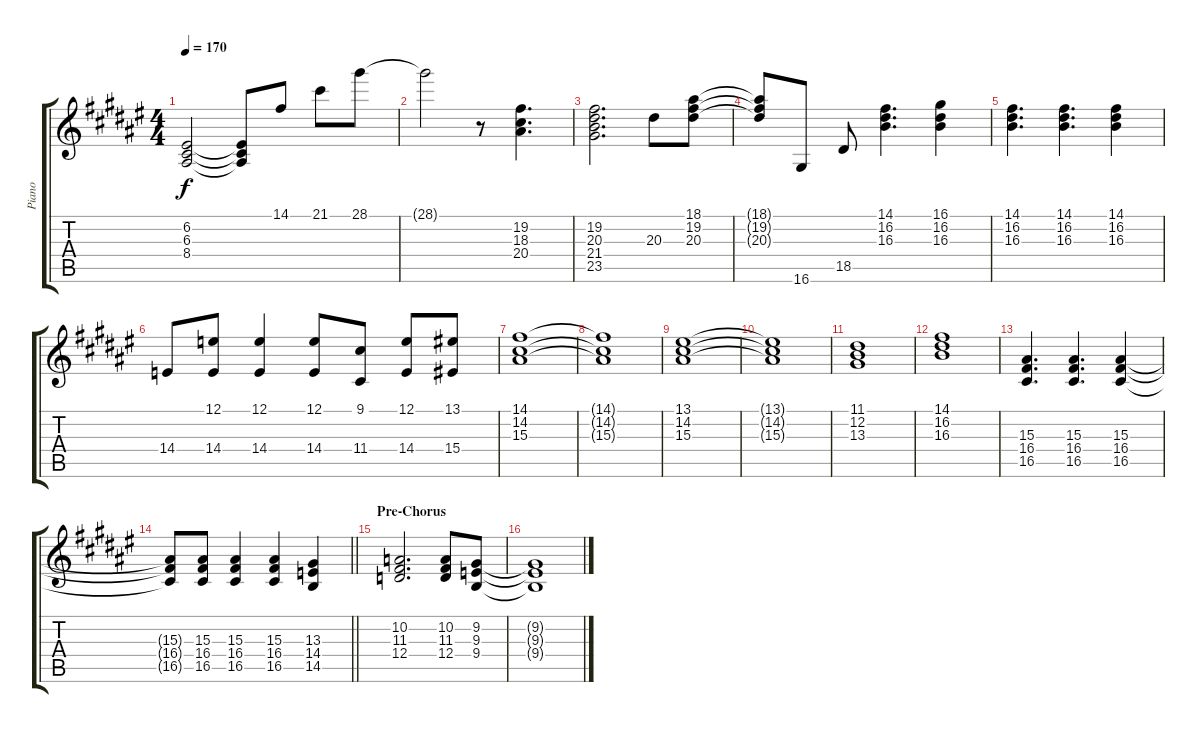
\track ("Piano" "Piano") {instrument electricgrandpiano}
\staff {score tabs}
\tuning (E4 B3 G3 D3 A2 E2) {hide}
\ts (4 4)
\tempo 170
\clef g2
\ks f#
(6.2 6.3 8.4).2{dy f} (6.2{t} 6.3{t} 8.4{t}).8 14.1.8 21.1.8 28.1.8 |
28.1{t}.2 r.8 (19.2 18.3 20.4).4{d} |
(19.2 20.3 21.4 23.5).2{d} 20.3.8 (18.1 19.2 20.3).8 |
(18.1{t} 19.2{t} 20.3{t}).8 16.6.8 18.5.8 (14.1 16.2 16.3).4{d} (16.1 16.2 16.3).4 |
(14.1 16.2 16.3).4{d} (14.1 16.2 16.3).4{d} (14.1 16.2 16.3).4 |
14.4.8 (12.1 14.4).8 (12.1 14.4).4 (12.1 14.4).8 (9.1 11.4).8 (12.1 14.4).8 (13.1 15.4).8 |
(14.1 14.2 15.3).1 |
(14.1{t} 14.2{t} 15.3{t}).1 |
(13.1 14.2 15.3).1 |
(13.1{t} 14.2{t} 15.3{t}).1 |
(11.1 12.2 13.3).1 |
(14.1 16.2 16.3).1 |
(15.3 16.4 16.5).4{d} (15.3 16.4 16.5).4{d} (15.3 16.4 16.5).4 |
\barLineRight lightlight
(15.3{t} 16.4{t} 16.5{t}).8 (15.3 16.4 16.5).8 (15.3 16.4 16.5).4 (15.3 16.4 16.5).4 (13.3 14.4 14.5).4 |
\section ("" "Pre-Chorus")
(10.2 11.3 12.4).2{d} (10.2 11.3 12.4).8 (9.2 9.3 9.4).8 |
(9.2{t} 9.3{t} 9.4{t}).1
